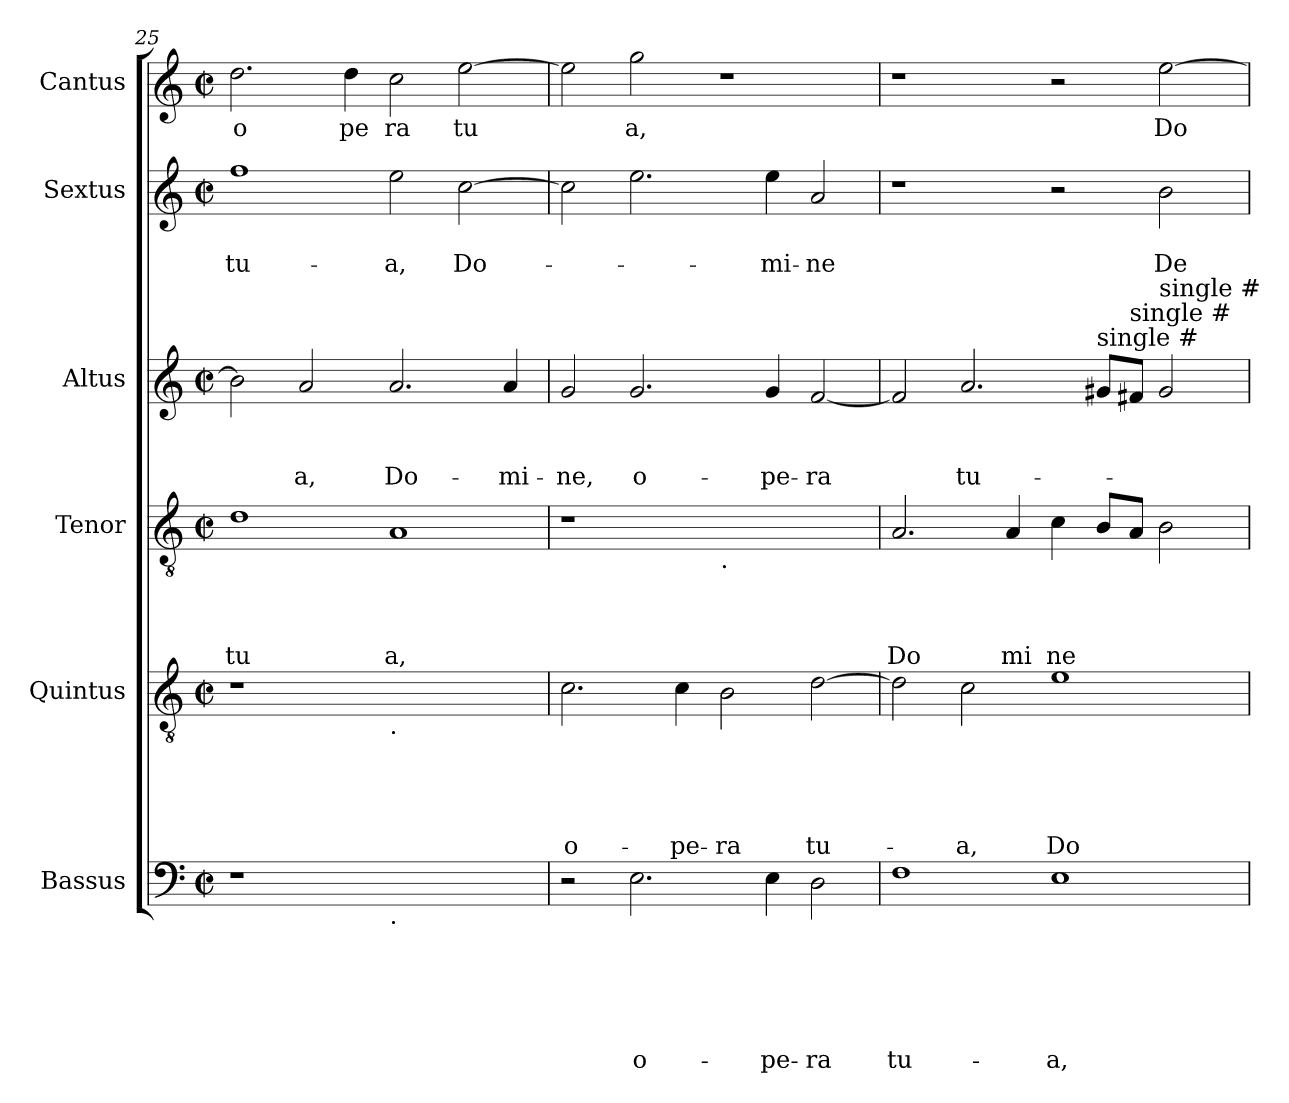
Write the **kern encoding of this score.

**kern	**text	**text	**text	**text	**text	**text	**kern	**text	**text	**text	**text	**text	**kern	**text	**text	**text	**text	**kern	**text	**text	**text	**kern	**text	**text	**kern	**text
*part6	*part6	*part6	*part6	*part6	*part6	*part6	*part5	*part5	*part5	*part5	*part5	*part5	*part4	*part4	*part4	*part4	*part4	*part3	*part3	*part3	*part3	*part2	*part2	*part2	*part1	*part1
*staff6	*staff6	*staff6	*staff6	*staff6	*staff6	*staff6	*staff5	*staff5	*staff5	*staff5	*staff5	*staff5	*staff4	*staff4	*staff4	*staff4	*staff4	*staff3	*staff3	*staff3	*staff3	*staff2	*staff2	*staff2	*staff1	*staff1
*I"Bassus	*	*	*	*	*	*	*I"Quintus	*	*	*	*	*	*I"Tenor	*	*	*	*	*I"Altus	*	*	*	*I"Sextus	*	*	*I"Cantus	*
*clefF4	*	*	*	*	*	*	*clefGv2	*	*	*	*	*	*clefGv2	*	*	*	*	*clefG2	*	*	*	*clefG2	*	*	*clefG2	*
*k[]	*	*	*	*	*	*	*k[]	*	*	*	*	*	*k[]	*	*	*	*	*k[]	*	*	*	*k[]	*	*	*k[]	*
*C:	*	*	*	*	*	*	*C:	*	*	*	*	*	*C:	*	*	*	*	*C:	*	*	*	*C:	*	*	*C:	*
*M2/2	*	*	*	*	*	*	*M2/2	*	*	*	*	*	*M2/2	*	*	*	*	*M2/2	*	*	*	*M2/2	*	*	*M2/2	*
*met(c|)	*	*	*	*	*	*	*met(c|)	*	*	*	*	*	*met(c|)	*	*	*	*	*met(c|)	*	*	*	*met(c|)	*	*	*met(c|)	*
=25	=25	=25	=25	=25	=25	=25	=25	=25	=25	=25	=25	=25	=25	=25	=25	=25	=25	=25	=25	=25	=25	=25	=25	=25	=25	=25
!	!	!	!	!	!	!	!	!	!	!	!	!	!	!	!	!	!LO:LY:b	!	!	!	!	!	!	!LO:LY:b	!	!LO:LY:b
1r	.	.	.	.	.	.	1r	.	.	.	.	.	1d	.	.	.	tu	2b-\]	.	.	.	1ff	.	tu-	2.dd\	o
!	!	!	!	!	!	!	!	!	!	!	!	!	!	!	!	!	!	!	!	!	!LO:LY:b	!	!	!	!	!
.	.	.	.	.	.	.	.	.	.	.	.	.	.	.	.	.	.	2a/	.	.	-a,	.	.	.	.	.
!	!	!	!	!	!	!	!	!	!	!	!	!	!	!	!	!	!	!	!	!	!	!	!	!	!	!LO:LY:b
.	.	.	.	.	.	.	.	.	.	.	.	.	.	.	.	.	.	.	.	.	.	.	.	.	4dd\	pe
!	!	!	!	!	!	!	!LO:TX:b:t=.	!	!	!	!	!	!	!	!	!	!	!	!	!	!	!	!	!	!	!
!LO:TX:b:t=.	!	!	!	!	!	!	!	!	!	!	!	!	!	!	!	!	!	!	!	!	!	!	!	!	!	!
!	!	!	!	!	!	!	!	!	!	!	!	!	!	!	!	!	!LO:LY:b	!	!	!	!LO:LY:b	!	!	!LO:LY:b	!	!LO:LY:b
1ryy	.	.	.	.	.	.	1ryy	.	.	.	.	.	1A	.	.	.	a,	2.a/	.	.	Do-	2ee\	.	-a,	2cc\	ra
!	!	!	!	!	!	!	!	!	!	!	!	!	!	!	!	!	!	!	!	!	!	!	!	!LO:LY:b	!	!LO:LY:b
.	.	.	.	.	.	.	.	.	.	.	.	.	.	.	.	.	.	.	.	.	.	[>2cc\	.	Do-	[>2ee\	tu
!	!	!	!	!	!	!	!	!	!	!	!	!	!	!	!	!	!	!	!	!	!LO:LY:b	!	!	!	!	!
.	.	.	.	.	.	.	.	.	.	.	.	.	.	.	.	.	.	4a/	.	.	-mi-	.	.	.	.	.
=26	=26	=26	=26	=26	=26	=26	=26	=26	=26	=26	=26	=26	=26	=26	=26	=26	=26	=26	=26	=26	=26	=26	=26	=26	=26	=26
!	!	!	!	!	!	!	!	!	!	!	!	!LO:LY:b	!	!	!	!	!	!	!	!	!LO:LY:b	!	!	!	!	!
2r	.	.	.	.	.	.	2.c\	.	.	.	.	o-	1r	.	.	.	.	2g/	.	.	-ne,	2cc\]	.	.	2ee\]	.
!	!	!	!	!	!	!LO:LY:b	!	!	!	!	!	!	!	!	!	!	!	!	!	!	!LO:LY:b	!	!	!	!	!LO:LY:b
2.E\	.	.	.	.	.	o-	.	.	.	.	.	.	.	.	.	.	.	2.g/	.	.	o-	2.ee\	.	.	2gg\	a,
!	!	!	!	!	!	!	!	!	!	!	!	!LO:LY:b	!	!	!	!	!	!	!	!	!	!	!	!	!	!
.	.	.	.	.	.	.	4c\	.	.	.	.	-pe-	.	.	.	.	.	.	.	.	.	.	.	.	.	.
!	!	!	!	!	!	!	!	!	!	!	!	!	!LO:TX:b:t=.	!	!	!	!	!	!	!	!	!	!	!	!	!
!	!	!	!	!	!	!	!	!	!	!	!	!LO:LY:b	!	!	!	!	!	!	!	!	!	!	!	!	!	!
.	.	.	.	.	.	.	2B\	.	.	.	.	-ra	1ryy	.	.	.	.	.	.	.	.	.	.	.	1r	.
!	!	!	!	!	!	!LO:LY:b	!	!	!	!	!	!	!	!	!	!	!	!	!	!	!LO:LY:b	!	!	!LO:LY:b	!	!
4E\	.	.	.	.	.	-pe-	.	.	.	.	.	.	.	.	.	.	.	4g/	.	.	-pe-	4ee\	.	-mi-	.	.
!	!	!	!	!	!	!LO:LY:b	!	!	!	!	!	!LO:LY:b	!	!	!	!	!	!	!	!	!LO:LY:b	!	!	!LO:LY:b	!	!
2D\	.	.	.	.	.	-ra	[>2d\	.	.	.	.	tu-	.	.	.	.	.	[<2f/	.	.	-ra	2a/	.	-ne	.	.
=27	=27	=27	=27	=27	=27	=27	=27	=27	=27	=27	=27	=27	=27	=27	=27	=27	=27	=27	=27	=27	=27	=27	=27	=27	=27	=27
!	!	!	!	!	!	!LO:LY:b	!	!	!	!	!	!	!	!	!	!	!LO:LY:b	!	!	!	!	!	!	!	!	!
1F	.	.	.	.	.	tu-	2d\]	.	.	.	.	.	2.A/	.	.	.	Do	2f/]	.	.	.	1r	.	.	1r	.
!	!	!	!	!	!	!	!	!	!	!	!	!LO:LY:b	!	!	!	!	!	!	!	!	!LO:LY:b	!	!	!	!	!
.	.	.	.	.	.	.	2c\	.	.	.	.	-a,	.	.	.	.	.	2.a/	.	.	tu-	.	.	.	.	.
!	!	!	!	!	!	!	!	!	!	!	!	!	!	!	!	!	!LO:LY:b	!	!	!	!	!	!	!	!	!
.	.	.	.	.	.	.	.	.	.	.	.	.	4A/	.	.	.	mi	.	.	.	.	.	.	.	.	.
!	!	!	!	!	!	!LO:LY:b	!	!	!	!	!	!LO:LY:b	!	!	!	!	!LO:LY:b	!	!	!	!	!	!	!	!	!
1E	.	.	.	.	.	-a,	1e	.	.	.	.	Do-	4c\	.	.	.	ne	.	.	.	.	2r	.	.	2r	.
!	!	!	!	!	!	!	!	!	!	!	!	!	!	!	!	!	!	!LO:TX:a:t=single #	!	!	!	!	!	!	!	!
.	.	.	.	.	.	.	.	.	.	.	.	.	8B/L	.	.	.	.	8g#/L	.	.	.	.	.	.	.	.
!	!	!	!	!	!	!	!	!	!	!	!	!	!	!	!	!	!	!LO:TX:a:t=single #	!	!	!	!	!	!	!	!
.	.	.	.	.	.	.	.	.	.	.	.	.	8A/J	.	.	.	.	8f#/J	.	.	.	.	.	.	.	.
!	!	!	!	!	!	!	!	!	!	!	!	!	!	!	!	!	!	!LO:TX:a:t=single #	!	!	!	!	!	!	!	!
!	!	!	!	!	!	!	!	!	!	!	!	!	!	!	!	!	!	!	!	!	!	!	!	!LO:LY:b	!	!LO:LY:b
.	.	.	.	.	.	.	.	.	.	.	.	.	2B\	.	.	.	.	2g#/	.	.	.	2b\	.	De-	[<2ee\	Do
=	=	=	=	=	=	=	=	=	=	=	=	=	=	=	=	=	=	=	=	=	=	=	=	=	=	=
*-	*-	*-	*-	*-	*-	*-	*-	*-	*-	*-	*-	*-	*-	*-	*-	*-	*-	*-	*-	*-	*-	*-	*-	*-	*-	*-
